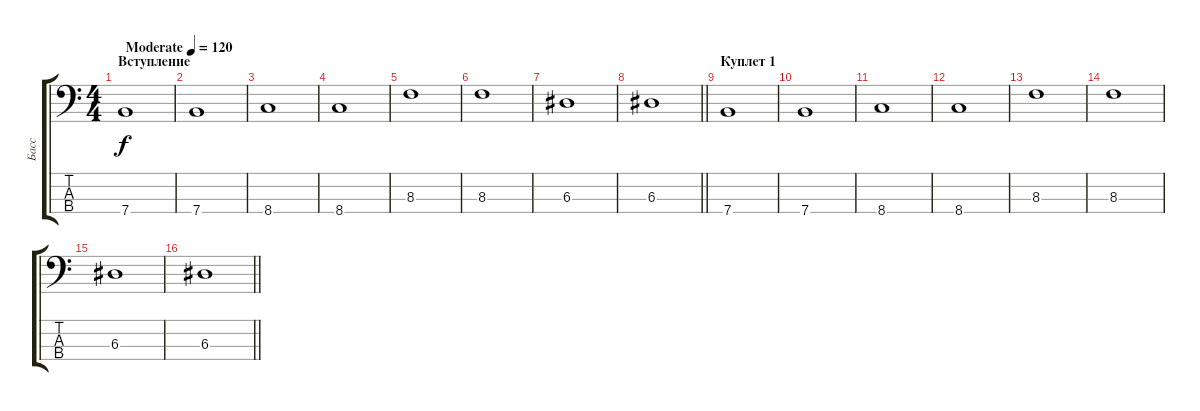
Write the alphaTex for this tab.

\track ("Басс" "Басс") {instrument synthbass2}
\staff {score tabs}
\tuning (G2 D2 A1 E1) {hide}
\ts (4 4)
\section ("" "Вступление")
\tempo (120 "Moderate")
\clef f4
\ks c
7.4.1{dy f instrument synthbass2} |
7.4.1 |
8.4.1 |
8.4.1 |
8.3.1 |
8.3.1 |
6.3.1 |
\barLineRight lightlight
6.3.1 |
\section ("" "Куплет 1")
7.4.1 |
7.4.1 |
8.4.1 |
8.4.1 |
8.3.1 |
8.3.1 |
6.3.1 |
\barLineRight lightlight
6.3.1
